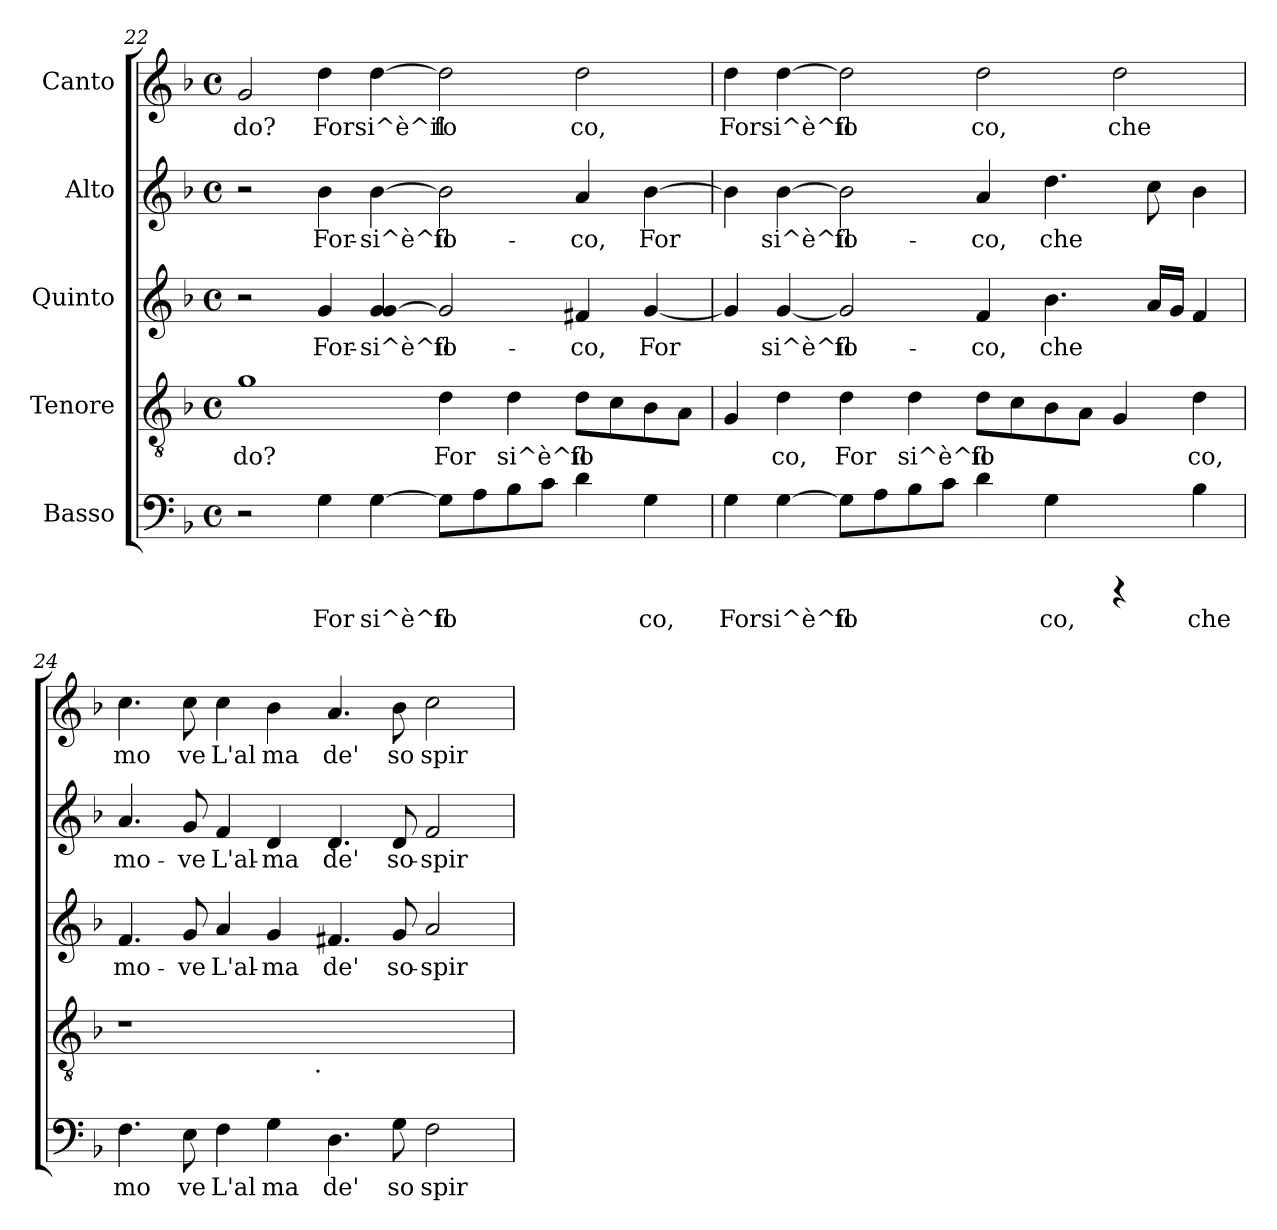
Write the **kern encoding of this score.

**kern	**text	**kern	**text	**kern	**text	**kern	**text	**kern	**text
*part5	*part5	*part4	*part4	*part3	*part3	*part2	*part2	*part1	*part1
*staff5	*staff5	*staff4	*staff4	*staff3	*staff3	*staff2	*staff2	*staff1	*staff1
*I"Basso	*	*I"Tenore	*	*I"Quinto	*	*I"Alto	*	*I"Canto	*
*clefF4	*	*clefGv2	*	*clefG2	*	*clefG2	*	*clefG2	*
*k[b-]	*	*k[b-]	*	*k[b-]	*	*k[b-]	*	*k[b-]	*
*F:	*	*F:	*	*F:	*	*F:	*	*F:	*
*M4/4	*	*M4/4	*	*M4/4	*	*M4/4	*	*M4/4	*
*met(c)	*	*met(c)	*	*met(c)	*	*met(c)	*	*met(c)	*
=22	=22	=22	=22	=22	=22	=22	=22	=22	=22
!	!	!	!LO:LY:b:cj	!	!	!	!	!	!LO:LY:b:cj
2r	.	1g	do?	2r	.	2r	.	2g/	do?
!	!LO:LY:b:cj	!	!	!	!LO:LY:b:cj	!	!LO:LY:b:cj	!	!LO:LY:b:cj
4G\	For	.	.	4g/	For-	4b-\	For-	4dd\	For
!	!LO:LY:b:cj	!	!	!	!LO:LY:b:cj	!	!LO:LY:b:cj	!	!LO:LY:b:cj
[<4G\	si^è^il	.	.	4g/ [<4g/	-si^è^il	[<4b-\	-si^è^il	[<4dd\	si^è^il
!	!LO:LY:b:cj	!	!LO:LY:b:cj	!	!LO:LY:b:cj	!	!LO:LY:b:cj	!	!LO:LY:b:cj
8G\L]	fo	4d\	For	2g/]	fo-	2b-\]	fo-	2dd\]	fo
!	!LO:LY:b:cj	!	!	!	!	!	!	!	!
8A\	.	.	.	.	.	.	.	.	.
!	!LO:LY:b:cj	!	!LO:LY:b:cj	!	!	!	!	!	!
8B-\	.	4d\	si^è^il	.	.	.	.	.	.
!	!LO:LY:b:cj	!	!	!	!	!	!	!	!
8c\J	.	.	.	.	.	.	.	.	.
!	!LO:LY:b:cj	!	!LO:LY:b:cj	!	!LO:LY:b:cj	!	!LO:LY:b:cj	!	!LO:LY:b:cj
4d\	.	8d\L	fo	4f#X/	-co,	4a/	-co,	2dd\	co,
!	!	!	!LO:LY:b:cj	!	!	!	!	!	!
.	.	8c\	.	.	.	.	.	.	.
!	!LO:LY:b:cj	!	!LO:LY:b:cj	!	!LO:LY:b:cj	!	!LO:LY:b:cj	!	!
4G\	co,	8B-\	.	[<4g/	For-	[>4b-\	For-	.	.
!	!	!	!LO:LY:b:cj	!	!	!	!	!	!
.	.	8A\J	.	.	.	.	.	.	.
=23	=23	=23	=23	=23	=23	=23	=23	=23	=23
!	!LO:LY:b:cj	!	!LO:LY:b:cj	!	!LO:LY:b:cj	!	!LO:LY:b:cj	!	!LO:LY:b:cj
4G\	For	4G/	.	4g/]	--	4b-\]	--	4dd\	For
!	!LO:LY:b:cj	!	!LO:LY:b:cj	!	!LO:LY:b:cj	!	!LO:LY:b:cj	!	!LO:LY:b:cj
[<4G\	si^è^il	4d\	co,	[<4g/	-si^è^il	[<4b-\	-si^è^il	[<4dd\	si^è^il
!	!LO:LY:b:cj	!	!LO:LY:b:cj	!	!LO:LY:b:cj	!	!LO:LY:b:cj	!	!LO:LY:b:cj
8G\L]	fo	4d\	For	2g/]	fo-	2b-\]	fo-	2dd\]	fo
!	!LO:LY:b:cj	!	!	!	!	!	!	!	!
8A\	.	.	.	.	.	.	.	.	.
!	!LO:LY:b:cj	!	!LO:LY:b:cj	!	!	!	!	!	!
8B-\	.	4d\	si^è^il	.	.	.	.	.	.
!	!LO:LY:b:cj	!	!	!	!	!	!	!	!
8c\J	.	.	.	.	.	.	.	.	.
!	!LO:LY:b:cj	!	!LO:LY:b:cj	!	!LO:LY:b:cj	!	!LO:LY:b:cj	!	!LO:LY:b:cj
4d\	.	8d\L	fo	4f/	-co,	4a/	-co,	2dd\	co,
!	!	!	!LO:LY:b:cj	!	!	!	!	!	!
.	.	8c\	.	.	.	.	.	.	.
!	!LO:LY:b:cj	!	!LO:LY:b:cj	!	!LO:LY:b:cj	!	!LO:LY:b:cj	!	!
4G\	co,	8B-\	.	4.b-\	che	4.dd\	che	.	.
!	!	!	!LO:LY:b:cj	!	!	!	!	!	!
.	.	8A\J	.	.	.	.	.	.	.
!	!	!	!LO:LY:b:cj	!	!	!	!	!	!LO:LY:b:cj
4rCCC	.	4G/	.	.	.	.	.	2dd\	che
!	!	!	!	!	!LO:LY:b:cj	!	!LO:LY:b:cj	!	!
.	.	.	.	16a/L	.	8cc\	.	.	.
!	!	!	!	!	!LO:LY:b:cj	!	!	!	!
.	.	.	.	16g/J	.	.	.	.	.
!	!LO:LY:b:cj	!	!LO:LY:b:cj	!	!LO:LY:b:cj	!	!LO:LY:b:cj	!	!
4B-\	che	4d\	co,	4f/	.	4b-\	.	.	.
=24	=24	=24	=24	=24	=24	=24	=24	=24	=24
!	!LO:LY:b:cj	!	!	!	!LO:LY:b:cj	!	!LO:LY:b:cj	!	!LO:LY:b:cj
*	*	*^	*	*	*	*	*	*	*
4.F\	mo	1r	2ryy	.	4.f/	mo-	4.a/	mo-	4.cc\	mo
!	!LO:LY:b:cj	!	!	!	!	!LO:LY:b:cj	!	!LO:LY:b:cj	!	!LO:LY:b:cj
8E\	ve	.	.	.	8g/	-ve	8g/	-ve	8cc\	ve
!	!LO:LY:b:cj	!	!	!	!	!LO:LY:b:cj	!	!LO:LY:b:cj	!	!LO:LY:b:cj
4F\	L'al	.	4...ryy	.	4a/	L'al-	4f/	L'al-	4cc\	L'al
!	!LO:LY:b:cj	!	!	!	!	!LO:LY:b:cj	!	!LO:LY:b:cj	!	!LO:LY:b:cj
4G\	ma	.	.	.	4g/	-ma	4d/	-ma	4b-\	ma
!	!	!	!LO:TX:b:t=.	!	!	!	!	!	!	!
.	.	.	1ryy	.	.	.	.	.	.	.
!	!LO:LY:b:cj	!	!	!	!	!LO:LY:b:cj	!	!LO:LY:b:cj	!	!LO:LY:b:cj
4.D\	de'	1ryy	.	.	4.f#X/	de'	4.d/	de'	4.a/	de'
!	!LO:LY:b:cj	!	!	!	!	!LO:LY:b:cj	!	!LO:LY:b:cj	!	!LO:LY:b:cj
8G\	so	.	.	.	8g/	so-	8d/	so-	8b-\	so
!	!LO:LY:b:cj	!	!	!	!	!LO:LY:b:cj	!	!LO:LY:b:cj	!	!LO:LY:b:cj
2F\	spir	.	.	.	2a/	-spir	2f/	-spir	2cc\	spir
.	.	.	32ryy	.	.	.	.	.	.	.
*	*	*v	*v	*	*	*	*	*	*	*
=	=	=	=	=	=	=	=	=	=
*-	*-	*-	*-	*-	*-	*-	*-	*-	*-
